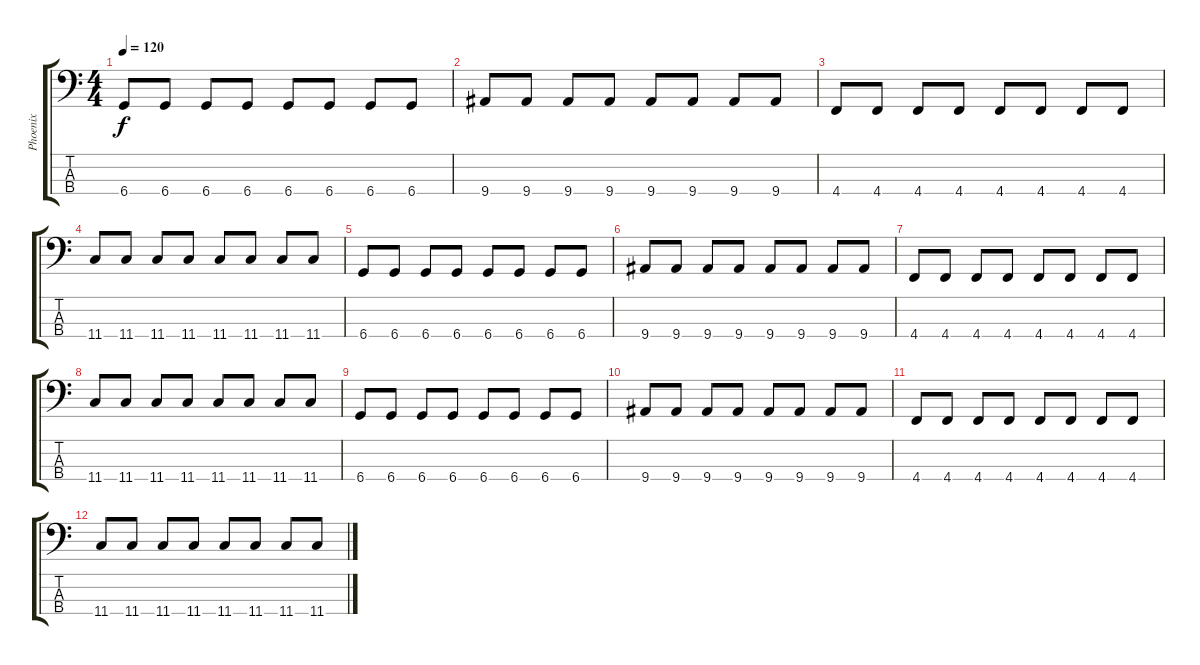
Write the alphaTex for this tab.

\track ("Phoenix" "Phoenix") {instrument electricbassfinger}
\staff {score tabs}
\tuning (Gb2 Db2 Ab1 Db1) {hide}
\ts (4 4)
\tempo 120
\clef f4
\ks c
6.4.8{dy f} 6.4.8 6.4.8 6.4.8 6.4.8 6.4.8 6.4.8 6.4.8 |
9.4.8 9.4.8 9.4.8 9.4.8 9.4.8 9.4.8 9.4.8 9.4.8 |
4.4.8 4.4.8 4.4.8 4.4.8 4.4.8 4.4.8 4.4.8 4.4.8 |
11.4.8 11.4.8 11.4.8 11.4.8 11.4.8 11.4.8 11.4.8 11.4.8 |
6.4.8 6.4.8 6.4.8 6.4.8 6.4.8 6.4.8 6.4.8 6.4.8 |
9.4.8 9.4.8 9.4.8 9.4.8 9.4.8 9.4.8 9.4.8 9.4.8 |
4.4.8 4.4.8 4.4.8 4.4.8 4.4.8 4.4.8 4.4.8 4.4.8 |
11.4.8 11.4.8 11.4.8 11.4.8 11.4.8 11.4.8 11.4.8 11.4.8 |
6.4.8 6.4.8 6.4.8 6.4.8 6.4.8 6.4.8 6.4.8 6.4.8 |
9.4.8 9.4.8 9.4.8 9.4.8 9.4.8 9.4.8 9.4.8 9.4.8 |
4.4.8 4.4.8 4.4.8 4.4.8 4.4.8 4.4.8 4.4.8 4.4.8 |
11.4.8 11.4.8 11.4.8 11.4.8 11.4.8 11.4.8 11.4.8 11.4.8
